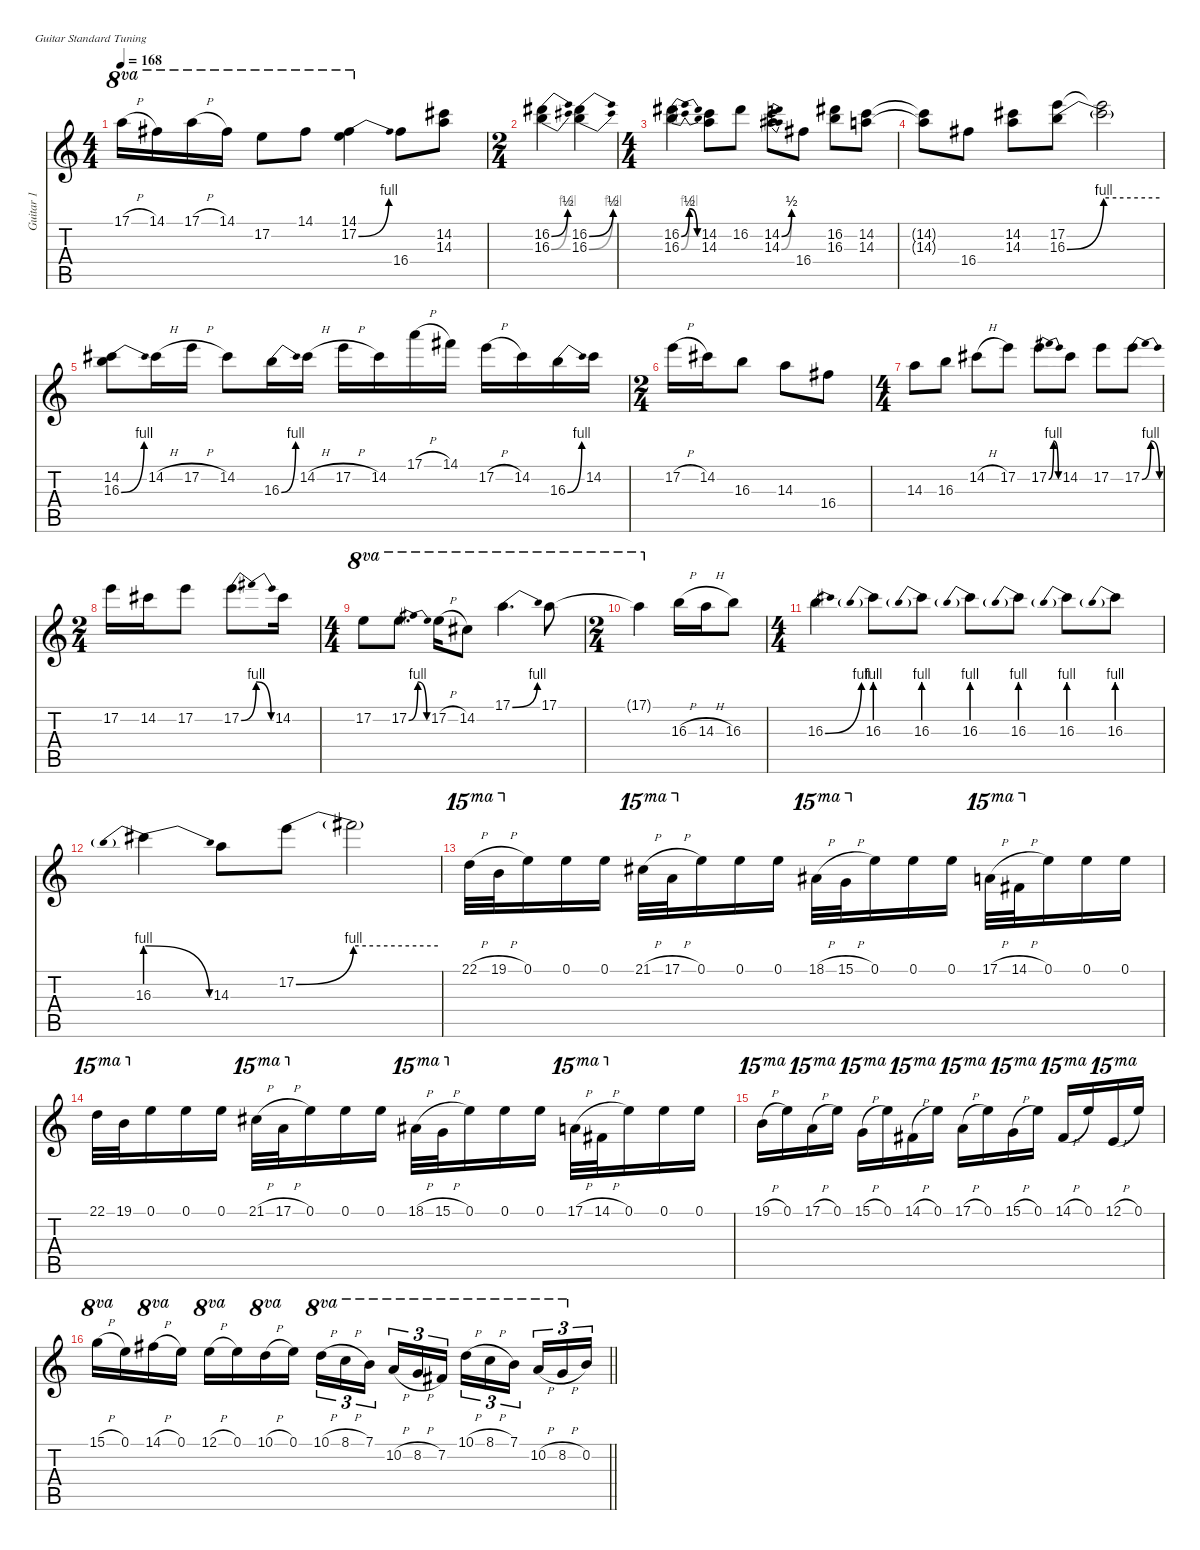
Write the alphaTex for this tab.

\defaultSystemsLayout 4
\hideDynamics
\bracketExtendMode nobrackets
\firstSystemTrackNameMode fullname
\otherSystemsTrackNameOrientation horizontal
\track ("Guitar 1" "dist.guit.") {instrument distortionguitar}
\staff {score tabs}
\tuning (E4 B3 G3 D3 A2 E2)
\ts (4 4)
\beaming (8 2 2 2 2)
\tempo 168
\clef g2
\ks c
17.1{h}.16{ot 8va dy f beam Down} 14.1{acc #}.16{ot 8va beam Down} 17.1{h}.16{ot 8va beam Down} 14.1{acc #}.16{ot 8va beam Down} 17.2.8{ot 8va beam Down} 14.1{acc #}.8{ot 8va beam Down} (14.1{acc #} 17.2{be (bend 0 0 30 4)}).4{ot 8va beam Down} 16.4{acc #}.8{beam Down} (14.2{acc #} 14.3).8{beam Down} |
\ts (2 4)
\beaming (8 2 2)
(16.2{be (bend 0 0 30 2) acc #} 16.3{be (bend 0 0 30 4)}).4{beam Down} (16.2{be (bend 0 0 30 2) acc #} 16.3{be (bend 0 0 30 4)}).4{beam Down} |
\ts (4 4)
\beaming (8 2 2 2 2)
(16.2{be (bendrelease 0 0 15 2 30 2 45 0) acc #} 16.3{be (bendrelease 0 0 15 4 30 4 45 0)}).4{beam Down} (14.2{acc #} 14.3).8{beam Down} 16.2{acc #}.8{beam Down} (14.2{be (bend 0 0 30 2) acc #} 14.3{be (bend 0 0 30 2)}).8{beam Down} 16.4{acc #}.8{beam Down} (16.2{acc #} 16.3).8{beam Down} (14.2{acc #} 14.3).8{beam Down} |
(14.2{t acc #} 14.3{t}).8{beam Down} 16.4{acc #}.8{beam Down} (14.2{acc #} 14.3).8{beam Down} (17.2 16.3{be (bend 0 0 60 4)}).8{beam Down} (17.2{t} 16.3{be (hold 0 4 60 4) t}).2{beam Down} |
(14.2{acc #} 16.3{be (bend 0 0 30 4)}).8{beam Down} 14.2{h acc #}.16{beam Down} 17.2{h}.16{beam Down} 14.2{acc #}.8{beam Down} 16.3{be (bend 0 0 30 4)}.16{beam Down} 14.2{h acc #}.16{beam Down} 17.2{h}.16{beam Down} 14.2{acc #}.16{beam Down} 17.1{h}.16{beam Down} 14.1{acc #}.16{beam Down} 17.2{h}.16{beam Down} 14.2{acc #}.16{beam Down} 16.3{be (bend 0 0 30 4)}.16{beam Down} 14.2{acc #}.16{beam Down} |
\ts (2 4)
\beaming (8 2 2)
17.2{h}.16{beam Down} 14.2{acc #}.16{beam Down} 16.3.8{beam Down} 14.3.8{beam Down} 16.4{acc #}.8{beam Down} |
\ts (4 4)
\beaming (8 2 2 2 2)
14.3.8{beam Down} 16.3.8{beam Down} 14.2{h acc #}.8{beam Down} 17.2.8{beam Down} 17.2{be (bendrelease 0 0 15 4 30 4 45 0)}.8{beam Down} 14.2{acc #}.8{beam Down} 17.2.8{beam Down} 17.2{be (bendrelease 0 0 15 4 30 4 45 0)}.8{beam Down} |
\ts (2 4)
\beaming (8 2 2)
17.2.16{beam Down} 14.2{acc #}.16{beam Down} 17.2.8{beam Down} 17.2{be (bendrelease 0 0 15 4 30 4 45 0)}.8{d beam Down} 14.2{acc #}.16{beam Down} |
\ts (4 4)
\beaming (8 2 2 2 2)
17.2.8{ot 8va beam Down} 17.2{be (bendrelease 0 0 15 4 30 4 45 0)}.8{d ot 8va beam Down} 17.2{h}.16{ot 8va beam Down} 14.2{acc #}.8{ot 8va beam Down} 17.1{be (bend 0 0 30 4)}.4{d ot 8va beam Down} 17.1.8{ot 8va beam Down} |
\ts (2 4)
\beaming (8 2 2)
17.1{t}.4{ot 8va beam Down} 16.3{h}.16{beam Down} 14.3{h}.16{beam Down} 16.3.8{beam Down} |
\ts (4 4)
\beaming (8 2 2 2 2)
16.3{be (bend 0 0 30 4)}.4{beam Down} 16.3{be (prebend 0 4 60 4)}.8{beam Down} 16.3{be (prebend 0 4 60 4)}.8{beam Down} 16.3{be (prebend 0 4 60 4)}.8{beam Down} 16.3{be (prebend 0 4 60 4)}.8{beam Down} 16.3{be (prebend 0 4 60 4)}.8{beam Down} 16.3{be (prebend 0 4 60 4)}.8{beam Down} |
16.3{be (prebendrelease 0 4 39.999998399999996 0)}.4{beam Down} 14.3.8{beam Down} 17.2{be (bend 0 0 60 4)}.8{beam Down} 17.2{be (hold 0 4 60 4) t}.2{beam Down} |
22.1{h}.32{ot 15ma beam Down} 19.1{h}.32{ot 15ma beam Down} 0.1.16{beam Down} 0.1.16{beam Down} 0.1.16{beam Down} 21.1{h acc #}.32{ot 15ma beam Down} 17.1{h}.32{ot 15ma beam Down} 0.1.16{beam Down} 0.1.16{beam Down} 0.1.16{beam Down} 18.1{h acc #}.32{ot 15ma beam Down} 15.1{h}.32{ot 15ma beam Down} 0.1.16{beam Down} 0.1.16{beam Down} 0.1.16{beam Down} 17.1{h}.32{ot 15ma beam Down} 14.1{h acc #}.32{ot 15ma beam Down} 0.1.16{beam Down} 0.1.16{beam Down} 0.1.16{beam Down} |
22.1.32{ot 15ma beam Down} 19.1.32{ot 15ma beam Down} 0.1.16{beam Down} 0.1.16{beam Down} 0.1.16{beam Down} 21.1{h acc #}.32{ot 15ma beam Down} 17.1{h}.32{ot 15ma beam Down} 0.1.16{beam Down} 0.1.16{beam Down} 0.1.16{beam Down} 18.1{h acc #}.32{ot 15ma beam Down} 15.1{h}.32{ot 15ma beam Down} 0.1.16{beam Down} 0.1.16{beam Down} 0.1.16{beam Down} 17.1{h}.32{ot 15ma beam Down} 14.1{h acc #}.32{ot 15ma beam Down} 0.1.16{beam Down} 0.1.16{beam Down} 0.1.16{beam Down} |
19.1{h}.16{ot 15ma beam Down} 0.1.16{beam Down} 17.1{h}.16{ot 15ma beam Down} 0.1.16{beam Down} 15.1{h}.16{ot 15ma beam Down} 0.1.16{beam Down} 14.1{h acc #}.16{ot 15ma beam Down} 0.1.16{beam Down} 17.1{h}.16{ot 15ma beam Down} 0.1.16{beam Down} 15.1{h}.16{ot 15ma beam Down} 0.1.16{beam Down} 14.1{h acc #}.16{ot 15ma beam Up} 0.1.16{beam Up} 12.1{h}.16{ot 15ma beam Up} 0.1.16{beam Up} |
\barLineRight lightlight
15.1{h}.16{ot 8va beam Down} 0.1.16{beam Down} 14.1{h acc #}.16{ot 8va beam Down} 0.1.16{beam Down} 12.1{h}.16{ot 8va beam Down} 0.1.16{beam Down} 10.1{h}.16{ot 8va beam Down} 0.1.16{beam Down} 10.1{h}.16{tu (3 2) ot 8va beam Down} 8.1{h}.16{tu (3 2) ot 8va beam Down} 7.1.16{tu (3 2) ot 8va beam Down} 10.2{h}.16{tu (3 2) ot 8va beam Up} 8.2{h}.16{tu (3 2) ot 8va beam Up} 7.2{acc #}.16{tu (3 2) ot 8va beam Up} 10.1{h}.16{tu (3 2) ot 8va beam Down} 8.1{h}.16{tu (3 2) ot 8va beam Down} 7.1.16{tu (3 2) ot 8va beam Down} 10.2{h}.16{tu (3 2) ot 8va beam Up} 8.2{h}.16{tu (3 2) ot 8va beam Up} 0.2.16{tu (3 2) beam Up}
